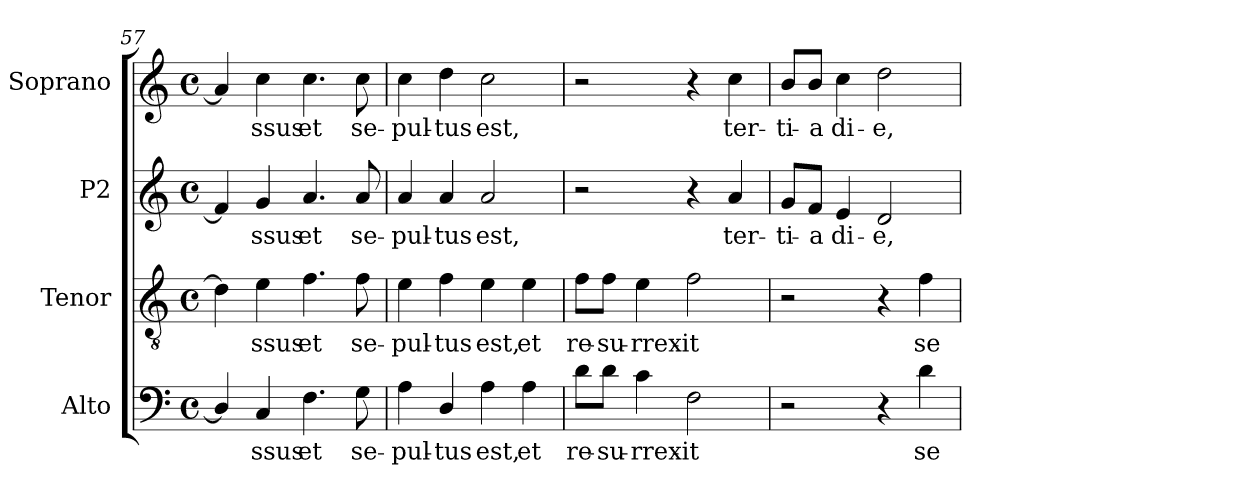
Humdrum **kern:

**kern	**text	**kern	**text	**kern	**text	**kern	**text
*part4	*part4	*part3	*part3	*part2	*part2	*part1	*part1
*staff4	*staff4	*staff3	*staff3	*staff2	*staff2	*staff1	*staff1
*I"Alto	*	*I"Tenor	*	*I"P2	*	*I"Soprano	*
*I'A.	*	*I'T.	*	*	*	*I'S.	*
*clefF4	*	*clefGv2	*	*clefG2	*	*clefG2	*
*	*	*ITrd7c12	*	*	*	*	*
*k[]	*	*k[]	*	*k[]	*	*k[]	*
*C:	*	*C:	*	*C:	*	*C:	*
*M4/4	*	*M4/4	*	*M4/4	*	*M4/4	*
*met(c)	*	*met(c)	*	*met(c)	*	*met(c)	*
=57	=57	=57	=57	=57	=57	=57	=57
4Di/]	.	4Di\]	.	4fi/]	.	4ai/]	.
!	!LO:LY:b:color=#000000	!	!	!	!	!	!
!	!	!	!LO:LY:b:color=#000000	!	!	!	!
!	!	!	!	!	!LO:LY:b:color=#000000	!	!
!	!	!	!	!	!	!	!LO:LY:b:color=#000000
4Ci/	-ssus	4Ei\	-ssus	4gi/	-ssus	4cci\	-ssus
!	!LO:LY:b:color=#000000	!	!	!	!	!	!
!	!	!	!LO:LY:b:color=#000000	!	!	!	!
!	!	!	!	!	!LO:LY:b:color=#000000	!	!
!	!	!	!	!	!	!	!LO:LY:b:color=#000000
4.Fi\	et	4.Fi\	et	4.ai/	et	4.cci\	et
!	!LO:LY:b:color=#000000	!	!	!	!	!	!
!	!	!	!LO:LY:b:color=#000000	!	!	!	!
!	!	!	!	!	!LO:LY:b:color=#000000	!	!
!	!	!	!	!	!	!	!LO:LY:b:color=#000000
8Gi\	se-	8Fi\	se-	8ai/	se-	8cci\	se-
!!LO:LB:g=z
=58	=58	=58	=58	=58	=58	=58	=58
!	!LO:LY:b:color=#000000	!	!	!	!	!	!
!	!	!	!LO:LY:b:color=#000000	!	!	!	!
!	!	!	!	!	!LO:LY:b:color=#000000	!	!
!	!	!	!	!	!	!	!LO:LY:b:color=#000000
4Ai\	-pul-	4Ei\	-pul-	4ai/	-pul-	4cci\	-pul-
!	!LO:LY:b:color=#000000	!	!	!	!	!	!
!	!	!	!LO:LY:b:color=#000000	!	!	!	!
!	!	!	!	!	!LO:LY:b:color=#000000	!	!
!	!	!	!	!	!	!	!LO:LY:b:color=#000000
4Di/	-tus	4Fi\	-tus	4ai/	-tus	4ddi\	-tus
!	!LO:LY:b:color=#000000	!	!	!	!	!	!
!	!	!	!LO:LY:b:color=#000000	!	!	!	!
!	!	!	!	!	!LO:LY:b:color=#000000	!	!
!	!	!	!	!	!	!	!LO:LY:b:color=#000000
4Ai\	est,	4Ei\	est,	2ai/	est,	2cci\	est,
!	!LO:LY:b:color=#000000	!	!	!	!	!	!
!	!	!	!LO:LY:b:color=#000000	!	!	!	!
4Ai\	et	4Ei\	et	.	.	.	.
=59	=59	=59	=59	=59	=59	=59	=59
!	!LO:LY:b:color=#000000	!	!	!	!	!	!
!	!	!	!LO:LY:b:color=#000000	!	!	!	!
8di\L	re-	8Fi\L	re-	2r	.	2r	.
!	!LO:LY:b:color=#000000	!	!	!	!	!	!
!	!	!	!LO:LY:b:color=#000000	!	!	!	!
8di\J	-su-	8Fi\J	-su-	.	.	.	.
!	!LO:LY:b:color=#000000	!	!	!	!	!	!
!	!	!	!LO:LY:b:color=#000000	!	!	!	!
4ci\	-rrex-	4Ei\	-rrex-	.	.	.	.
!	!LO:LY:b:color=#000000	!	!	!	!	!	!
!	!	!	!LO:LY:b:color=#000000	!	!	!	!
2Fi\	-it	2Fi\	-it	4r	.	4r	.
!	!	!	!	!	!LO:LY:b:color=#000000	!	!
!	!	!	!	!	!	!	!LO:LY:b:color=#000000
.	.	.	.	4ai/	ter-	4cci\	ter-
=60	=60	=60	=60	=60	=60	=60	=60
!	!	!	!	!	!LO:LY:b:color=#000000	!	!
!	!	!	!	!	!	!	!LO:LY:b:color=#000000
2r	.	2r	.	8gi/L	-ti-	8bi/L	-ti-
!	!	!	!	!	!LO:LY:b:color=#000000	!	!
!	!	!	!	!	!	!	!LO:LY:b:color=#000000
.	.	.	.	8fi/J	-a	8bi/J	-a
!	!	!	!	!	!LO:LY:b:color=#000000	!	!
!	!	!	!	!	!	!	!LO:LY:b:color=#000000
.	.	.	.	4ei/	di-	4cci\	di-
!	!	!	!	!	!LO:LY:b:color=#000000	!	!
!	!	!	!	!	!	!	!LO:LY:b:color=#000000
4r	.	4r	.	2di/	-e,	2ddi\	-e,
!	!LO:LY:b:color=#000000	!	!	!	!	!	!
!	!	!	!LO:LY:b:color=#000000	!	!	!	!
4di\	se-	4Fi\	se-	.	.	.	.
=	=	=	=	=	=	=	=
*-	*-	*-	*-	*-	*-	*-	*-
